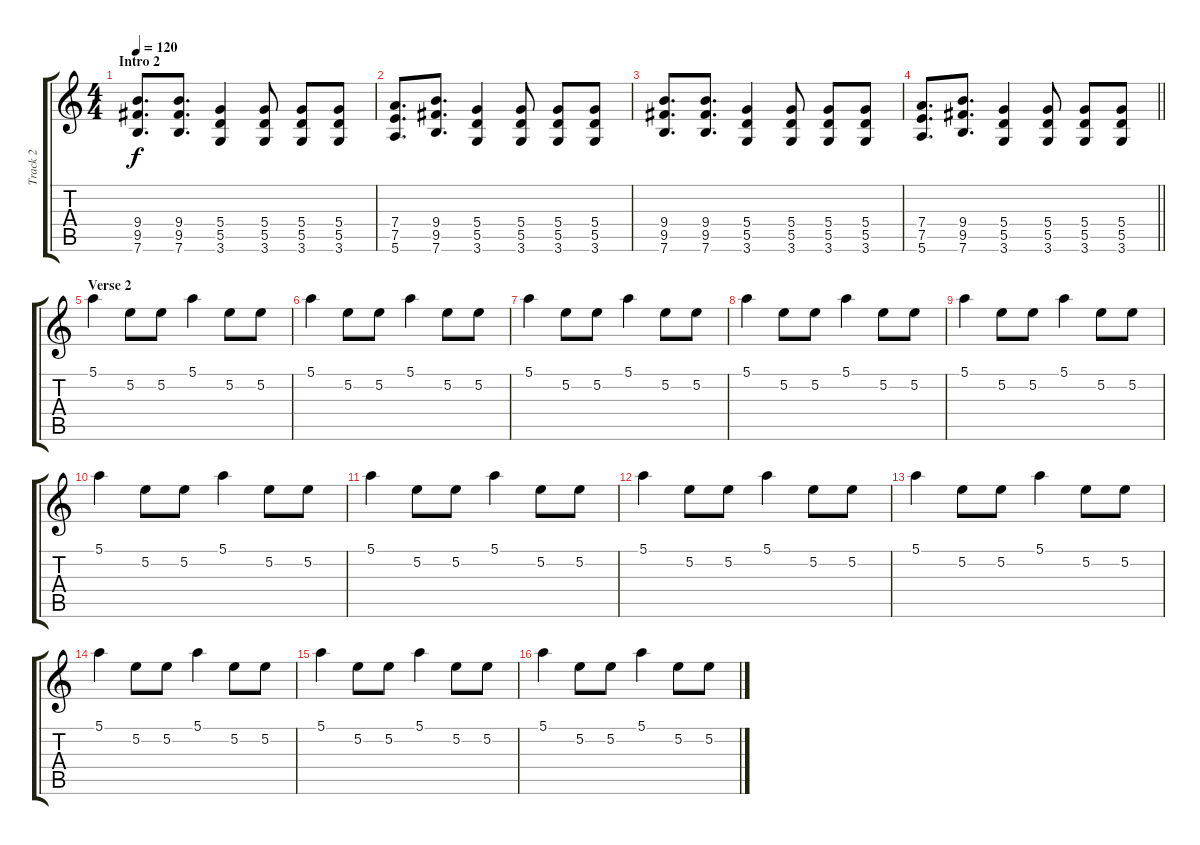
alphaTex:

\track ("Track 2" "Track 2") {instrument overdrivenguitar}
\staff {score tabs}
\tuning (E4 B3 G3 D3 A2 E2) {hide}
\ts (4 4)
\section ("" "Intro 2")
\tempo 120
\clef g2
\ks c
(9.4 9.5 7.6).8{d dy f} (9.4 9.5 7.6).8{d} (5.4 5.5 3.6).4 (5.4 5.5 3.6).8 (5.4 5.5 3.6).8 (5.4 5.5 3.6).8 |
(7.4 7.5 5.6).8{d} (9.4 9.5 7.6).8{d} (5.4 5.5 3.6).4 (5.4 5.5 3.6).8 (5.4 5.5 3.6).8 (5.4 5.5 3.6).8 |
(9.4 9.5 7.6).8{d} (9.4 9.5 7.6).8{d} (5.4 5.5 3.6).4 (5.4 5.5 3.6).8 (5.4 5.5 3.6).8 (5.4 5.5 3.6).8 |
\barLineRight lightlight
(7.4 7.5 5.6).8{d} (9.4 9.5 7.6).8{d} (5.4 5.5 3.6).4 (5.4 5.5 3.6).8 (5.4 5.5 3.6).8 (5.4 5.5 3.6).8 |
\section ("" "Verse 2")
5.1.4 5.2.8 5.2.8 5.1.4 5.2.8 5.2.8 |
5.1.4 5.2.8 5.2.8 5.1.4 5.2.8 5.2.8 |
5.1.4 5.2.8 5.2.8 5.1.4 5.2.8 5.2.8 |
5.1.4 5.2.8 5.2.8 5.1.4 5.2.8 5.2.8 |
5.1.4 5.2.8 5.2.8 5.1.4 5.2.8 5.2.8 |
5.1.4 5.2.8 5.2.8 5.1.4 5.2.8 5.2.8 |
5.1.4 5.2.8 5.2.8 5.1.4 5.2.8 5.2.8 |
5.1.4 5.2.8 5.2.8 5.1.4 5.2.8 5.2.8 |
5.1.4 5.2.8 5.2.8 5.1.4 5.2.8 5.2.8 |
5.1.4 5.2.8 5.2.8 5.1.4 5.2.8 5.2.8 |
5.1.4 5.2.8 5.2.8 5.1.4 5.2.8 5.2.8 |
5.1.4 5.2.8 5.2.8 5.1.4 5.2.8 5.2.8
